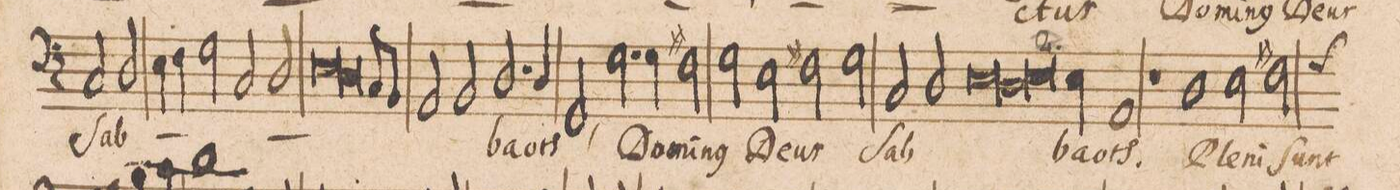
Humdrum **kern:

**kern	**text
*I"BASSVS.	*
*clefF4	*
*k[]	*
*met(C|)	*
*M2/1	*
2Cny/	Sab-
2D/	.
=32-	=32-
4Eny\	.
4F\	.
2G\	.
2C/	.
2D/	.
=33-	=33-
*lig	*
1E	.
*col	*
2.D\	.
*Xlig	*
8C/L	.
8BB/J	.
*Xcol	*
=34-	=34-
2AA/	.
2BB/	.
2.D/	.
4D/	-ba-
=35-	=35-
2GG,/	-oth
2.G\	Do-
4G\	-mi-
2F#X\	-n(us)
=36-	=36-
2G\	De-
2E\	.
2F#X\	-us
2G\	.
=37-	=37-
2C/	Sab-
2D/	.
*lig	*
1E	.
=38-	=38-
1D	.
*col	*
2.E\	.
*Xlig	*
4E\	-ba-
*Xcol	*
=39-	=39-
1AA	-oth.
0r	.
=40-	=40-
1D	Ple-
=41-	=41-
2E\	-ni
2F#X\	ſunt
*-	*-
